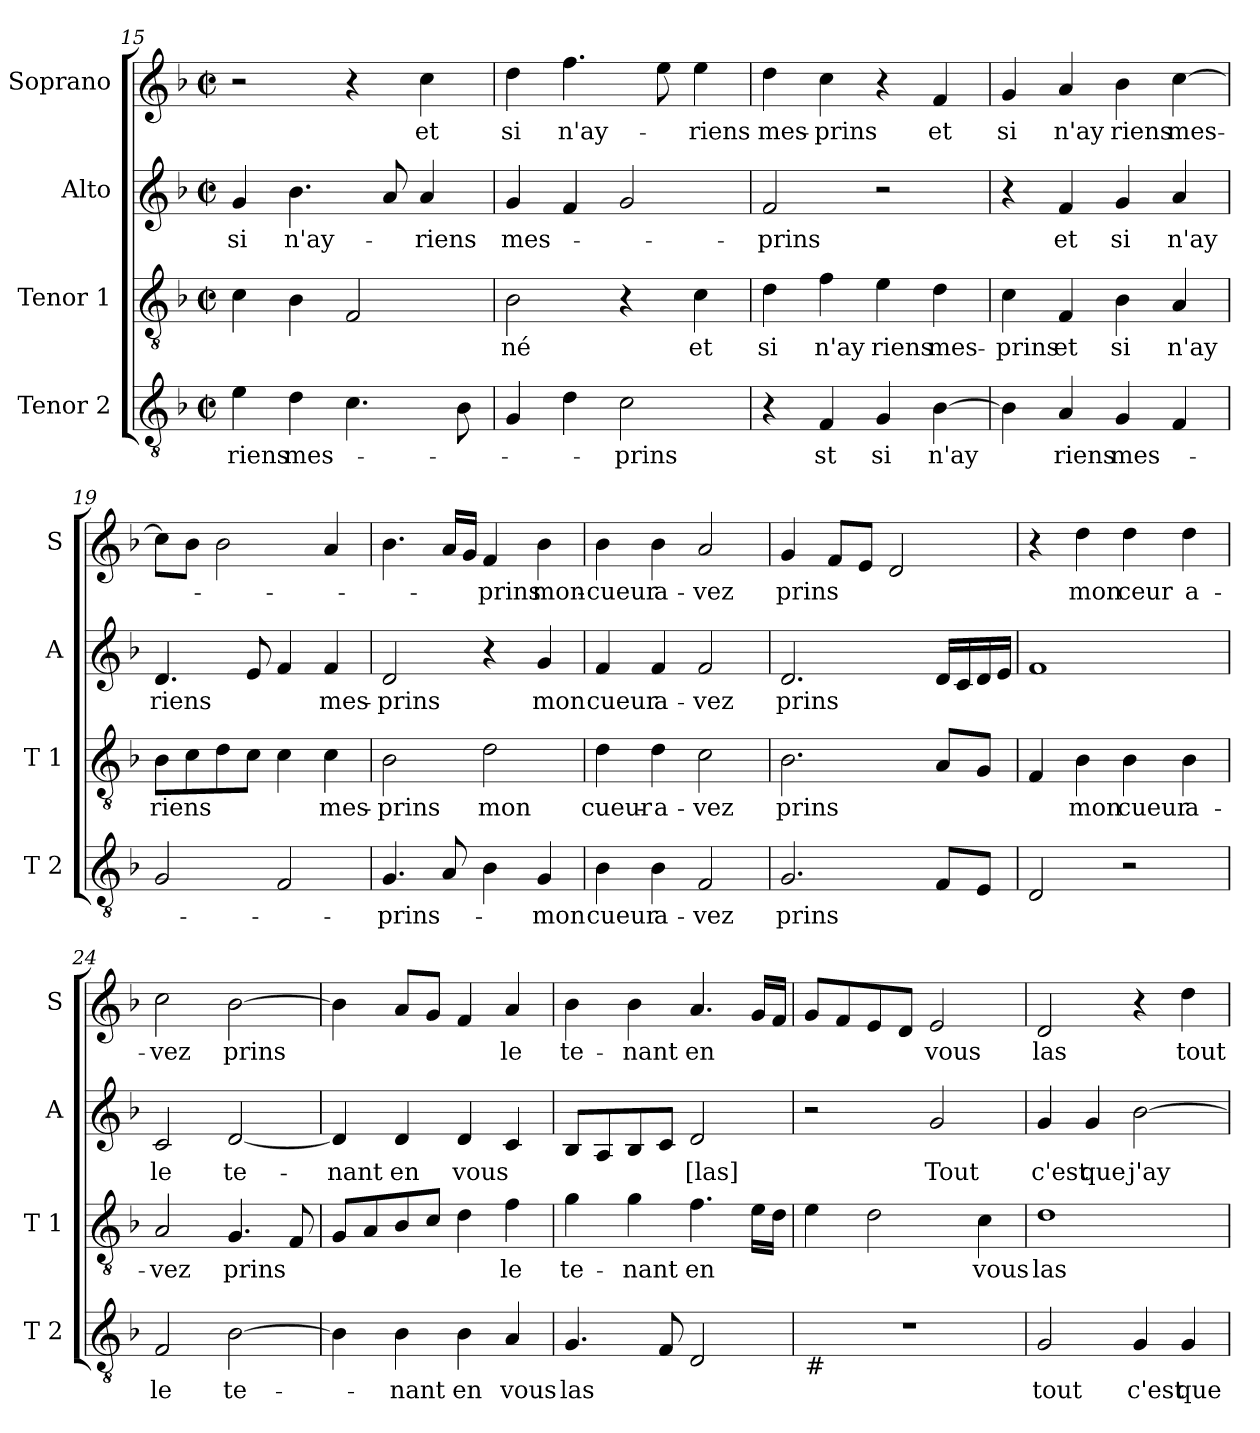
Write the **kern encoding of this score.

**kern	**text	**kern	**text	**kern	**text	**kern	**text
*part4	*part4	*part3	*part3	*part2	*part2	*part1	*part1
*staff4	*staff4	*staff3	*staff3	*staff2	*staff2	*staff1	*staff1
*I"Tenor 2	*	*I"Tenor 1	*	*I"Alto	*	*I"Soprano	*
*I'T 2	*	*I'T 1	*	*I'A	*	*I'S	*
*clefGv2	*	*clefGv2	*	*clefG2	*	*clefG2	*
*k[b-]	*	*k[b-]	*	*k[b-]	*	*k[b-]	*
*F:	*	*F:	*	*F:	*	*F:	*
*M2/2	*	*M2/2	*	*M2/2	*	*M2/2	*
*met(c|)	*	*met(c|)	*	*met(c|)	*	*met(c|)	*
=15	=15	=15	=15	=15	=15	=15	=15
4e\	riens	4c\	.	4g/	si	2r	.
4d\	mes-	4B-\	.	4.b-\	n'ay-	.	.
4.c\	.	2F/	.	.	.	4r	.
.	.	.	.	8a/	.	.	.
.	.	.	.	4a/	-riens	4cc\	et
8B-\	.	.	.	.	.	.	.
=16	=16	=16	=16	=16	=16	=16	=16
4G/	.	2B-\	-né	4g/	mes-	4dd\	si
4d\	.	.	.	4f/	.	4.ff\	n'ay-
2c\	-prins	4r	.	2g/	.	.	.
.	.	.	.	.	.	8ee\	.
.	.	4c\	et	.	.	4ee\	-riens
=17	=17	=17	=17	=17	=17	=17	=17
4r	.	4d\	si	2f/	-prins	4dd\	mes-
4F/	st	4f\	n'ay	.	.	4cc\	-prins
4G/	si	4e\	riens	2r	.	4r	.
[4B-\	n'ay	4d\	mes-	.	.	4f/	et
=18	=18	=18	=18	=18	=18	=18	=18
4B-\]	.	4c\	-prins	4r	.	4g/	si
4A/	riens	4F/	et	4f/	et	4a/	n'ay
4G/	mes-	4B-\	si	4g/	si	4b-\	riens
4F/	.	4A/	n'ay	4a/	n'ay	[4cc\	mes-
!!LO:PB:g=z
=19	=19	=19	=19	=19	=19	=19	=19
2G/	.	8B-\L	riens	4.d/	riens	8cc\L]	.
.	.	8c\	.	.	.	8b-\J	.
.	.	8d\	.	.	.	2b-\	.
.	.	8c\J	.	8e/	.	.	.
2F/	.	4c\	.	4f/	.	.	.
.	.	4c\	mes-	4f/	mes-	4a/	.
=20	=20	=20	=20	=20	=20	=20	=20
4.G/	-prins-	2B-\	-prins	2d/	-prins	4.b-\	.
8A/	.	.	.	.	.	16a/LL	.
.	.	.	.	.	.	16g/JJ	.
4B-\	.	2d\	mon	4r	.	4f/	-prins
4G/	-mon	.	.	4g/	mon	4b-\	mon-
=21	=21	=21	=21	=21	=21	=21	=21
4B-\	cueur	4d\	cueur-	4f/	cueur	4b-\	-cueur
4B-\	a-	4d\	-a-	4f/	a-	4b-\	a-
2F/	-vez	2c\	-vez	2f/	-vez	2a/	-vez
=22	=22	=22	=22	=22	=22	=22	=22
2.G/	prins	2.B-\	prins	2.d/	prins	4g/	prins
.	.	.	.	.	.	8f/L	.
.	.	.	.	.	.	8e/J	.
.	.	.	.	.	.	2d/	.
8F/L	.	8A/L	.	16d/LL	.	.	.
.	.	.	.	16c/	.	.	.
8E/J	.	8G/J	.	16d/	.	.	.
.	.	.	.	16e/JJ	.	.	.
=23	=23	=23	=23	=23	=23	=23	=23
2D/	.	4F/	.	1f	.	4r	.
.	.	4B-\	mon	.	.	4dd\	mon
2r	.	4B-\	cueur	.	.	4dd\	ceur
.	.	4B-\	a-	.	.	4dd\	a-
=24	=24	=24	=24	=24	=24	=24	=24
2F/	le	2A/	-vez	2c/	le	2cc\	-vez
[2B-\	te-	4.G/	prins	[2d/	te-	[2b-\	prins
.	.	8F/	.	.	.	.	.
!!LO:LB:g=z
=25	=25	=25	=25	=25	=25	=25	=25
4B-\]	.	8G/L	.	4d/]	-nant	4b-\]	.
.	.	8A/	.	.	.	.	.
4B-\	-nant	8B-/	.	4d/	en	8a/L	.
.	.	8c/J	.	.	.	8g/J	.
4B-\	en	4d\	.	4d/	vous	4f/	.
4A/	vous	4f\	le	4c/	.	4a/	le
=26	=26	=26	=26	=26	=26	=26	=26
4.G/	las	4g\	te-	8B-/L	.	4b-\	te-
.	.	.	.	8A/	.	.	.
.	.	4g\	-nant	8B-/	.	4b-\	-nant
8F/	.	.	.	8c/J	.	.	.
2D/	.	4.f\	en	2d/	[las]	4.a/	en
.	.	16e\LL	.	.	.	16g/LL	.
.	.	16d\JJ	.	.	.	16f/JJ	.
=27	=27	=27	=27	=27	=27	=27	=27
!LO:TX:b:t=#	!	!	!	!	!	!	!
1r	.	4e\	.	2r	.	8g/L	.
.	.	.	.	.	.	8f/	.
.	.	2d\	.	.	.	8e/	.
.	.	.	.	.	.	8d/J	.
.	.	.	.	2g/	Tout	2e/	vous
.	.	4c\	vous	.	.	.	.
=28	=28	=28	=28	=28	=28	=28	=28
2G/	tout	1d	las	4g/	c'est	2d/	las
.	.	.	.	4g/	que	.	.
4G/	c'est	.	.	[2b-\	j'ay	4r	.
4G/	que	.	.	.	.	4dd\	tout
=	=	=	=	=	=	=	=
*-	*-	*-	*-	*-	*-	*-	*-
